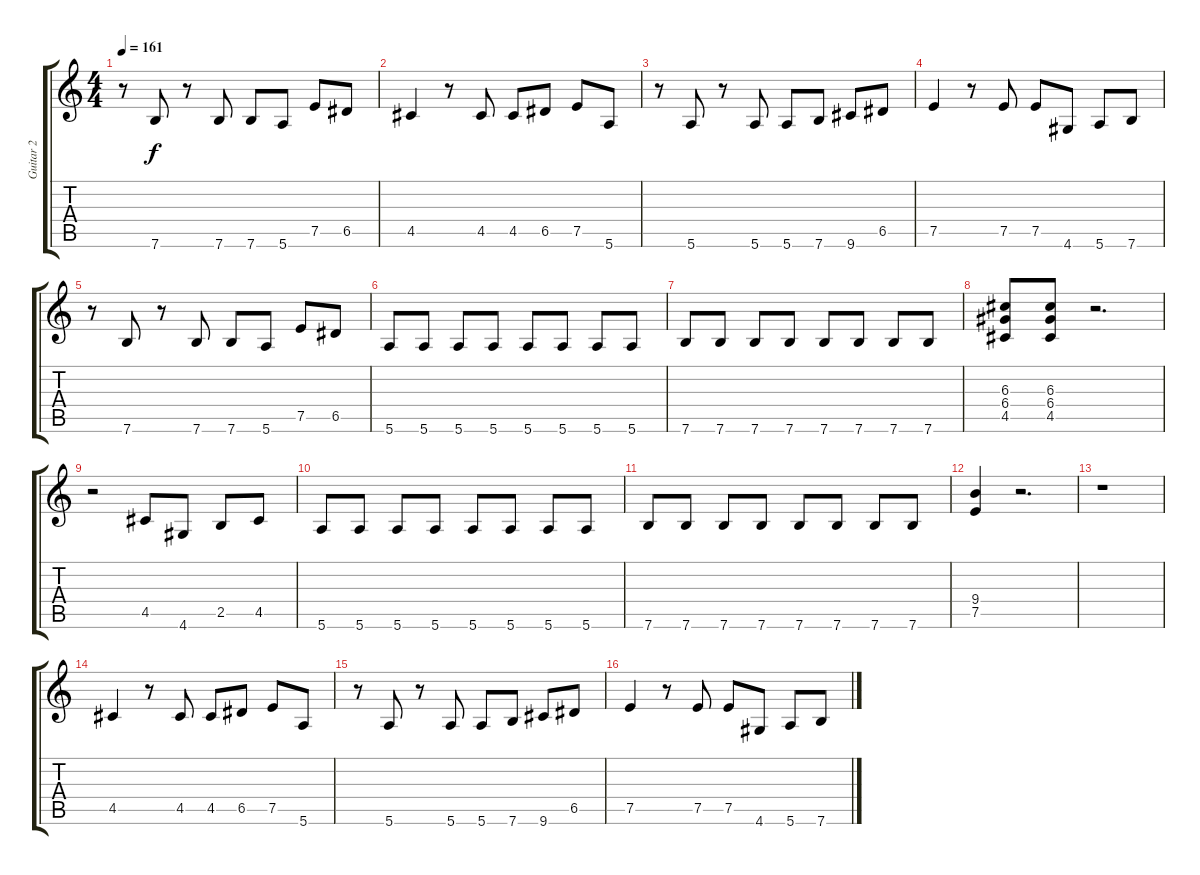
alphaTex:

\track ("Guitar 2" "Guitar 2") {instrument distortionguitar}
\staff {score tabs}
\tuning (E4 B3 G3 D3 A2 E2) {hide}
\ts (4 4)
\tempo 161
\clef g2
\ks c
r.8{dy f} 7.6.8 r.8 7.6.8 7.6.8 5.6.8 7.5.8 6.5.8 |
4.5.4 r.8 4.5.8 4.5.8 6.5.8 7.5.8 5.6.8 |
r.8 5.6.8 r.8 5.6.8 5.6.8 7.6.8 9.6.8 6.5.8 |
7.5.4 r.8 7.5.8 7.5.8 4.6.8 5.6.8 7.6.8 |
r.8 7.6.8 r.8 7.6.8 7.6.8 5.6.8 7.5.8 6.5.8 |
5.6.8 5.6.8 5.6.8 5.6.8 5.6.8 5.6.8 5.6.8 5.6.8 |
7.6.8 7.6.8 7.6.8 7.6.8 7.6.8 7.6.8 7.6.8 7.6.8 |
(6.3 6.4 4.5).8 (6.3 6.4 4.5).8 r.2{d} |
r.2 4.5.8 4.6.8 2.5.8 4.5.8 |
5.6.8 5.6.8 5.6.8 5.6.8 5.6.8 5.6.8 5.6.8 5.6.8 |
7.6.8 7.6.8 7.6.8 7.6.8 7.6.8 7.6.8 7.6.8 7.6.8 |
(9.4 7.5).4 r.2{d} |
r.1 |
4.5.4 r.8 4.5.8 4.5.8 6.5.8 7.5.8 5.6.8 |
r.8 5.6.8 r.8 5.6.8 5.6.8 7.6.8 9.6.8 6.5.8 |
7.5.4 r.8 7.5.8 7.5.8 4.6.8 5.6.8 7.6.8
